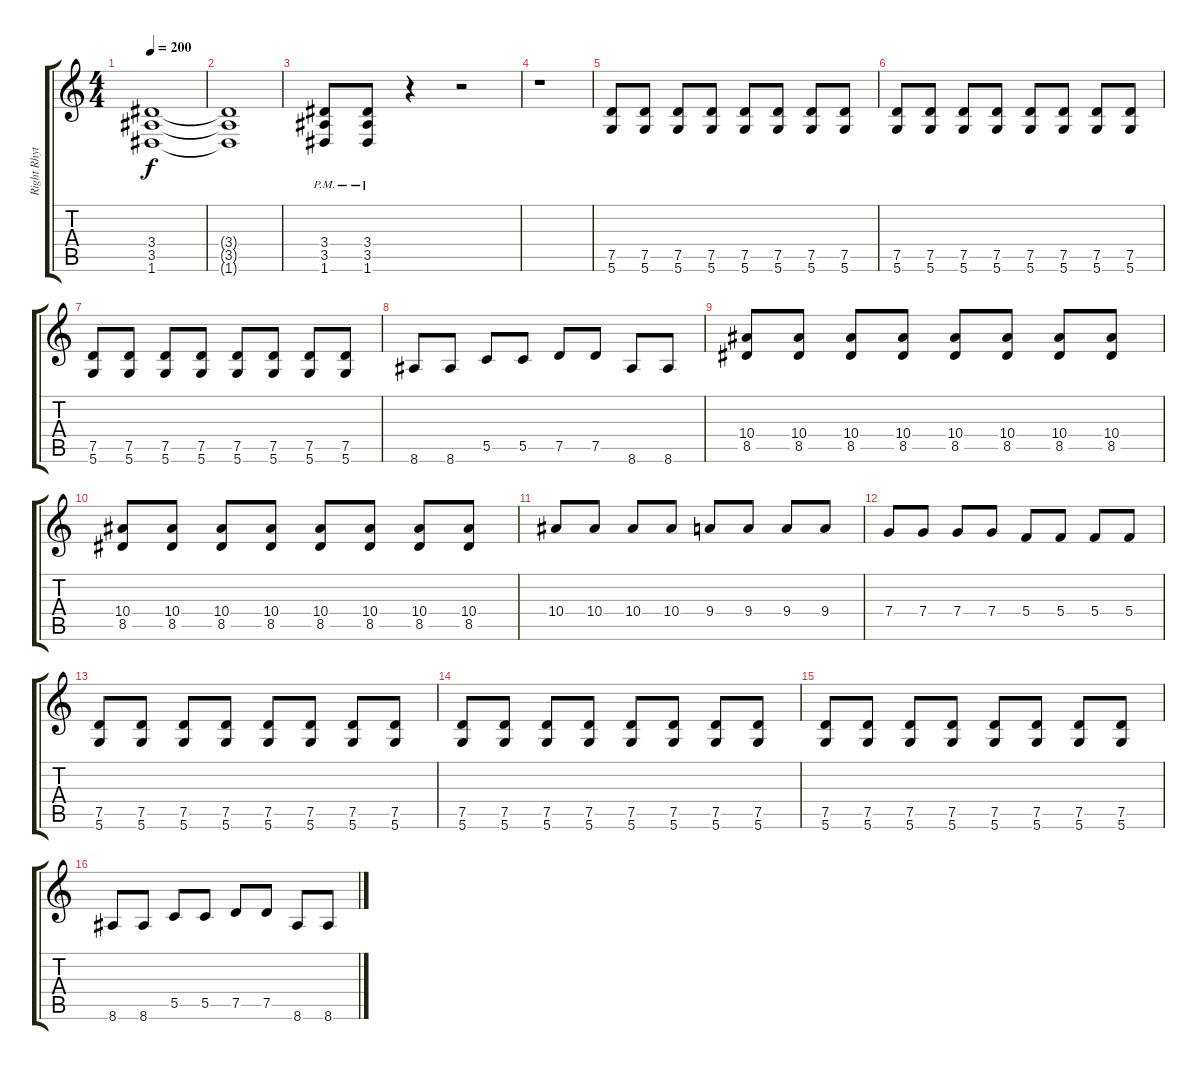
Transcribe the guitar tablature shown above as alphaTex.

\track ("Right Rhythm Gtr" "Right Rhyt") {mute instrument distortionguitar}
\staff {score tabs}
\tuning (D4 A3 F3 C3 G2 D2) {hide}
\ts (4 4)
\tempo 200
\clef g2
\ks c
(3.4 3.5 1.6).1{dy f} |
(3.4{t} 3.5{t} 1.6{t}).1 |
(3.4{pm} 3.5{pm} 1.6{pm}).8 (3.4{pm} 3.5{pm} 1.6{pm}).8 r.4 r.2 |
r.1 |
(7.5 5.6).8 (7.5 5.6).8 (7.5 5.6).8 (7.5 5.6).8 (7.5 5.6).8 (7.5 5.6).8 (7.5 5.6).8 (7.5 5.6).8 |
(7.5 5.6).8 (7.5 5.6).8 (7.5 5.6).8 (7.5 5.6).8 (7.5 5.6).8 (7.5 5.6).8 (7.5 5.6).8 (7.5 5.6).8 |
(7.5 5.6).8 (7.5 5.6).8 (7.5 5.6).8 (7.5 5.6).8 (7.5 5.6).8 (7.5 5.6).8 (7.5 5.6).8 (7.5 5.6).8 |
8.6.8 8.6.8 5.5.8 5.5.8 7.5.8 7.5.8 8.6.8 8.6.8 |
(10.4 8.5).8 (10.4 8.5).8 (10.4 8.5).8 (10.4 8.5).8 (10.4 8.5).8 (10.4 8.5).8 (10.4 8.5).8 (10.4 8.5).8 |
(10.4 8.5).8 (10.4 8.5).8 (10.4 8.5).8 (10.4 8.5).8 (10.4 8.5).8 (10.4 8.5).8 (10.4 8.5).8 (10.4 8.5).8 |
10.4.8 10.4.8 10.4.8 10.4.8 9.4.8 9.4.8 9.4.8 9.4.8 |
7.4.8 7.4.8 7.4.8 7.4.8 5.4.8 5.4.8 5.4.8 5.4.8 |
(7.5 5.6).8 (7.5 5.6).8 (7.5 5.6).8 (7.5 5.6).8 (7.5 5.6).8 (7.5 5.6).8 (7.5 5.6).8 (7.5 5.6).8 |
(7.5 5.6).8 (7.5 5.6).8 (7.5 5.6).8 (7.5 5.6).8 (7.5 5.6).8 (7.5 5.6).8 (7.5 5.6).8 (7.5 5.6).8 |
(7.5 5.6).8 (7.5 5.6).8 (7.5 5.6).8 (7.5 5.6).8 (7.5 5.6).8 (7.5 5.6).8 (7.5 5.6).8 (7.5 5.6).8 |
8.6.8 8.6.8 5.5.8 5.5.8 7.5.8 7.5.8 8.6.8 8.6.8
